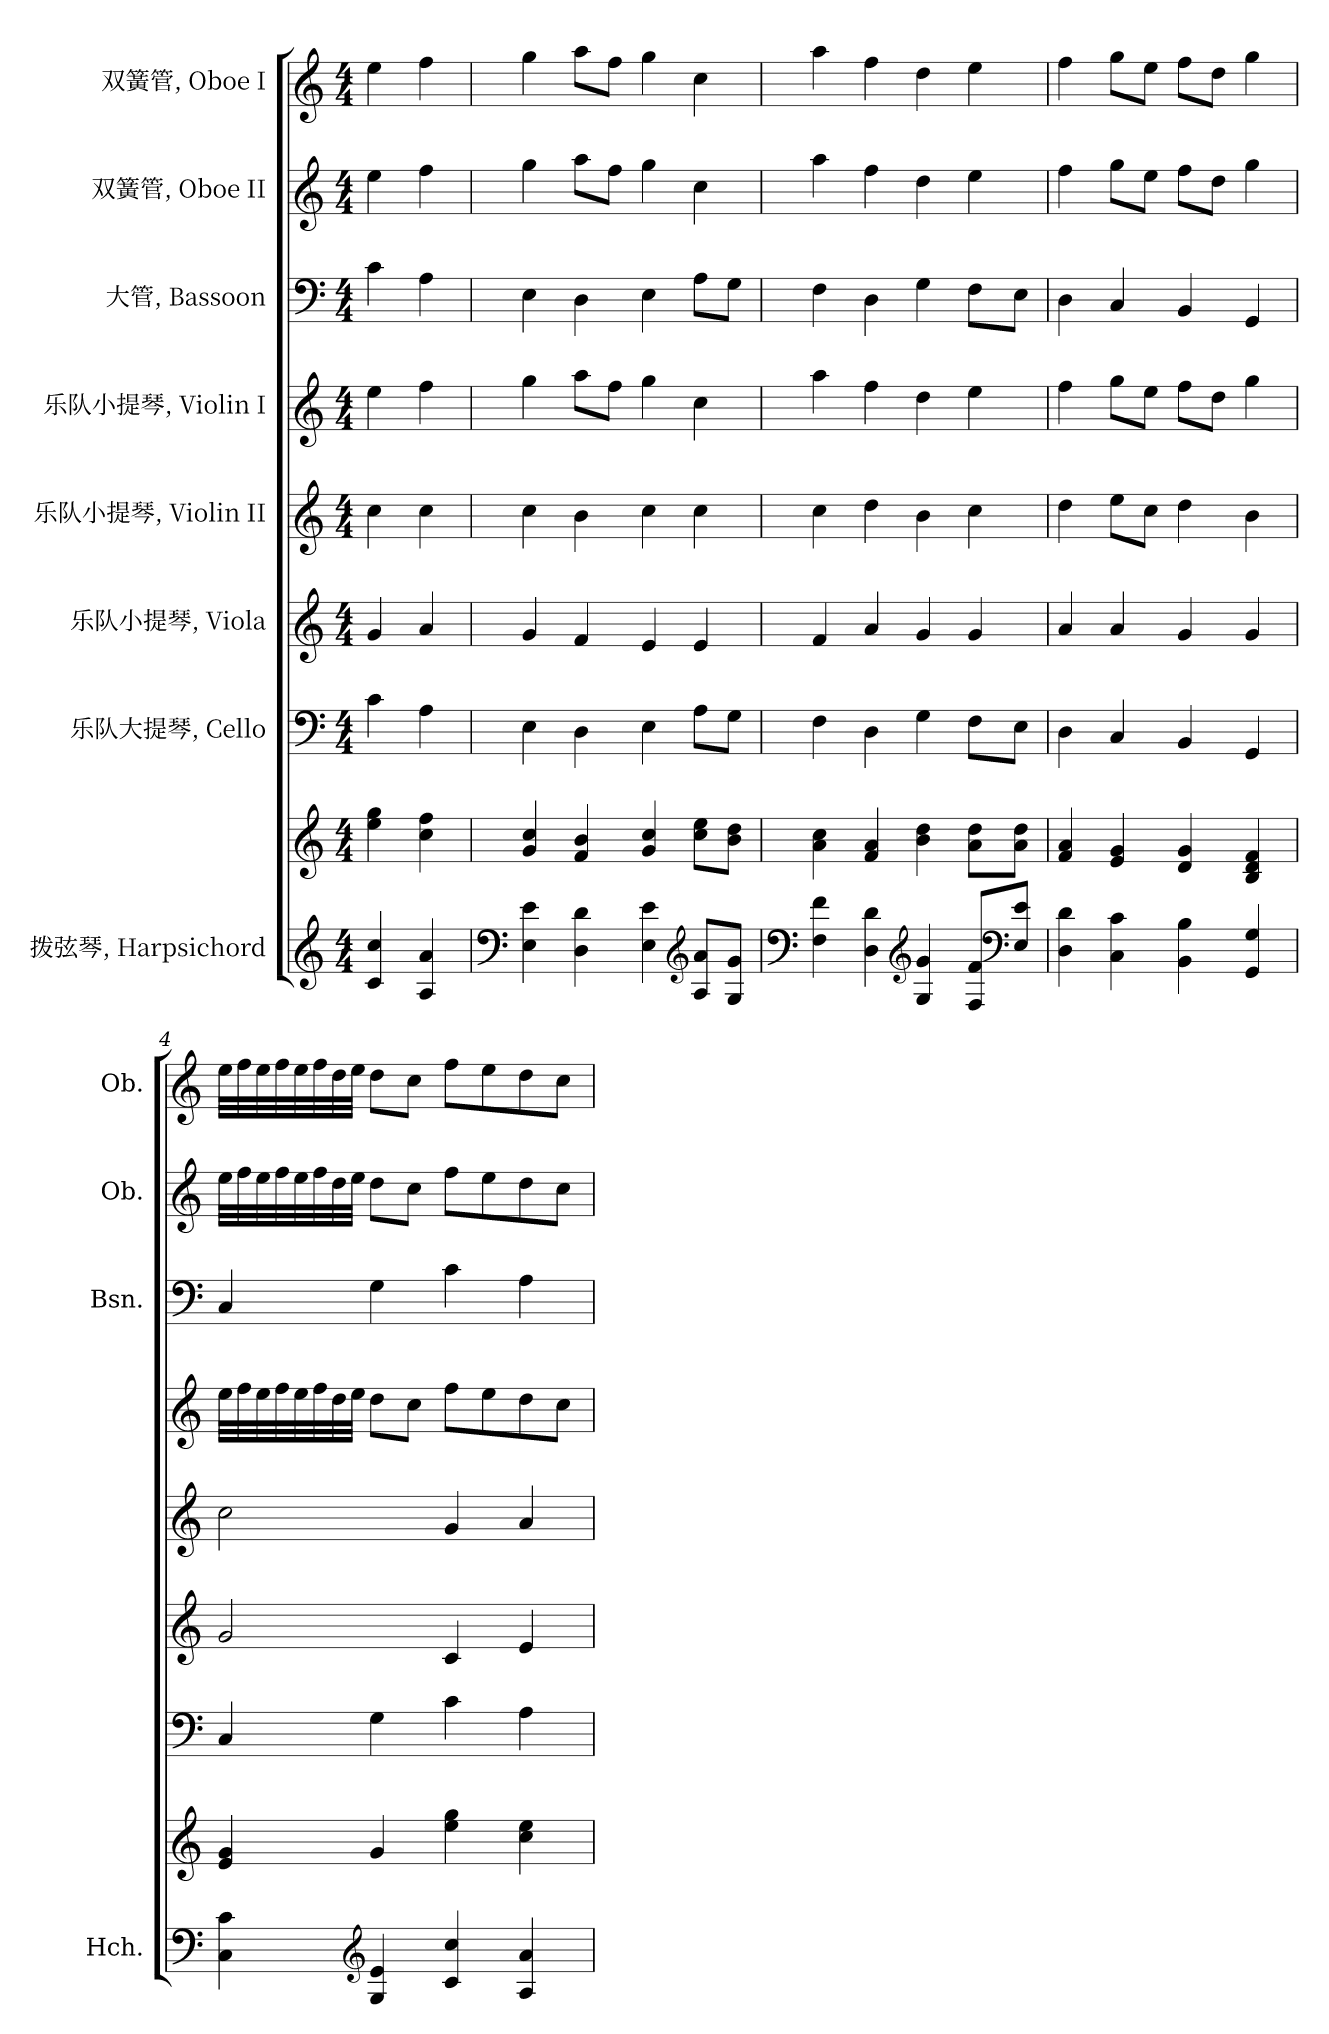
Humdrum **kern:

**kern	**kern	**kern	**kern	**kern	**kern	**kern	**kern	**kern
*part8	*part8	*part7	*part6	*part5	*part4	*part3	*part2	*part1
*staff9	*staff8	*staff7	*staff6	*staff5	*staff4	*staff3	*staff2	*staff1
*I"拨弦琴, Harpsichord	*	*I"乐队大提琴, Cello	*I"乐队小提琴, Viola	*I"乐队小提琴, Violin II	*I"乐队小提琴, Violin I	*I"大管, Bassoon	*I"双簧管, Oboe II	*I"双簧管, Oboe I
*I'Hch.	*	*	*	*	*	*I'Bsn.	*I'Ob.	*I'Ob.
*clefG2	*clefG2	*clefF4	*clefG2	*clefG2	*clefG2	*clefF4	*clefG2	*clefG2
*k[]	*k[]	*k[]	*k[]	*k[]	*k[]	*k[]	*k[]	*k[]
*M4/4	*M4/4	*M4/4	*M4/4	*M4/4	*M4/4	*M4/4	*M4/4	*M4/4
*MM144	*MM144	*MM144	*MM144	*MM144	*MM144	*MM144	*MM144	*MM144
=	=	=	=	=	=	=	=	=
4c/ 4cc/	4ee\ 4gg\	4c\	4g/	4cc\	4ee\	4c\	4ee\	4ee\
4A/ 4a/	4cc\ 4ff\	4A\	4a/	4cc\	4ff\	4A\	4ff\	4ff\
=1	=1	=1	=1	=1	=1	=1	=1	=1
*clefF4	*	*	*	*	*	*	*	*
4E\ 4e\	4g/ 4cc/	4E\	4g/	4cc\	4gg\	4E\	4gg\	4gg\
4D\ 4d\	4f/ 4b/	4D\	4f/	4b\	8aa\L	4D\	8aa\L	8aa\L
.	.	.	.	.	8ff\J	.	8ff\J	8ff\J
4E\ 4e\	4g/ 4cc/	4E\	4e/	4cc\	4gg\	4E\	4gg\	4gg\
*clefG2	*	*	*	*	*	*	*	*
8A/ 8a/L	8cc\ 8ee\L	8A\L	4e/	4cc\	4cc\	8A\L	4cc\	4cc\
8G/ 8g/J	8b\ 8dd\J	8G\J	.	.	.	8G\J	.	.
=2	=2	=2	=2	=2	=2	=2	=2	=2
*clefF4	*	*	*	*	*	*	*	*
4F\ 4f\	4a\ 4cc\	4F\	4f/	4cc\	4aa\	4F\	4aa\	4aa\
4D\ 4d\	4f/ 4a/	4D\	4a/	4dd\	4ff\	4D\	4ff\	4ff\
*clefG2	*	*	*	*	*	*	*	*
4G/ 4g/	4b\ 4dd\	4G\	4g/	4b\	4dd\	4G\	4dd\	4dd\
8F/ 8f/L	8a\ 8dd\L	8F\L	4g/	4cc\	4ee\	8F\L	4ee\	4ee\
*clefF4	*	*	*	*	*	*	*	*
8E/ 8e/J	8a\ 8dd\J	8E\J	.	.	.	8E\J	.	.
=3	=3	=3	=3	=3	=3	=3	=3	=3
4D\ 4d\	4f/ 4a/	4D\	4a/	4dd\	4ff\	4D\	4ff\	4ff\
4C\ 4c\	4e/ 4g/	4C/	4a/	8ee\L	8gg\L	4C/	8gg\L	8gg\L
.	.	.	.	8cc\J	8ee\J	.	8ee\J	8ee\J
4BB\ 4B\	4d/ 4g/	4BB/	4g/	4dd\	8ff\L	4BB/	8ff\L	8ff\L
.	.	.	.	.	8dd\J	.	8dd\J	8dd\J
4GG/ 4G/	4B/ 4d/ 4f/	4GG/	4g/	4b\	4gg\	4GG/	4gg\	4gg\
!!LO:PB:g=z
=4	=4	=4	=4	=4	=4	=4	=4	=4
4C\ 4c\	4e/ 4g/	4C/	2g/	2cc\	32ee\LLL	4C/	32ee\LLL	32ee\LLL
.	.	.	.	.	32ff\	.	32ff\	32ff\
.	.	.	.	.	32ee\	.	32ee\	32ee\
.	.	.	.	.	32ff\	.	32ff\	32ff\
.	.	.	.	.	32ee\	.	32ee\	32ee\
.	.	.	.	.	32ff\	.	32ff\	32ff\
.	.	.	.	.	32dd\	.	32dd\	32dd\
.	.	.	.	.	32ee\JJJ	.	32ee\JJJ	32ee\JJJ
*clefG2	*	*	*	*	*	*	*	*
4G/ 4e/	4g/	4G\	.	.	8dd\L	4G\	8dd\L	8dd\L
.	.	.	.	.	8cc\J	.	8cc\J	8cc\J
4c/ 4cc/	4ee\ 4gg\	4c\	4c/	4g/	8ff\L	4c\	8ff\L	8ff\L
.	.	.	.	.	8ee\	.	8ee\	8ee\
4A/ 4a/	4cc\ 4ee\	4A\	4e/	4a/	8dd\	4A\	8dd\	8dd\
.	.	.	.	.	8cc\J	.	8cc\J	8cc\J
=	=	=	=	=	=	=	=	=
*-	*-	*-	*-	*-	*-	*-	*-	*-
